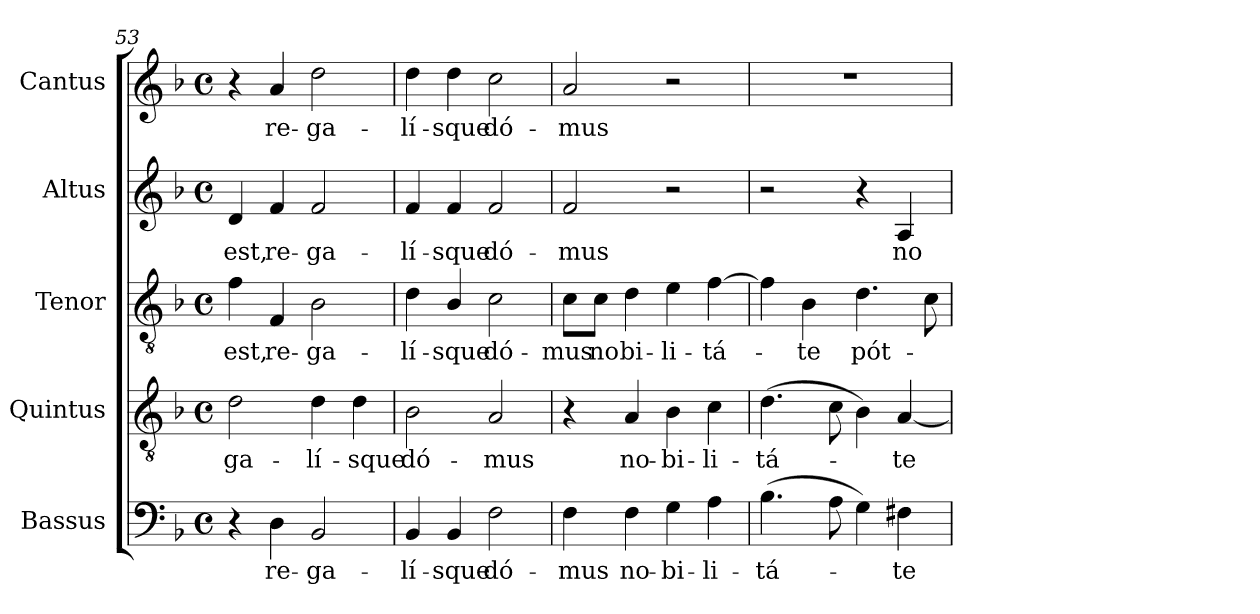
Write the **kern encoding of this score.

**kern	**text	**kern	**text	**kern	**text	**kern	**text	**kern	**text
*part5	*part5	*part4	*part4	*part3	*part3	*part2	*part2	*part1	*part1
*staff5	*staff5	*staff4	*staff4	*staff3	*staff3	*staff2	*staff2	*staff1	*staff1
*I"Bassus	*	*I"Quintus	*	*I"Tenor	*	*I"Altus	*	*I"Cantus	*
*I'Bass.	*	*	*	*I'Ten.	*	*I'Alt.	*	*I'Cant.	*
*clefF4	*	*clefGv2	*	*clefGv2	*	*clefG2	*	*clefG2	*
*	*	*ITrd7c12	*	*ITrd7c12	*	*	*	*	*
*k[b-]	*	*k[b-]	*	*k[b-]	*	*k[b-]	*	*k[b-]	*
*F:	*	*F:	*	*F:	*	*F:	*	*F:	*
*M4/4	*	*M4/4	*	*M4/4	*	*M4/4	*	*M4/4	*
*met(c)	*	*met(c)	*	*met(c)	*	*met(c)	*	*met(c)	*
=53	=53	=53	=53	=53	=53	=53	=53	=53	=53
!	!	!	!LO:LY:b:color=#000000	!	!	!	!	!	!
!	!	!	!	!	!LO:LY:b:color=#000000	!	!	!	!
!	!	!	!	!	!	!	!LO:LY:b:color=#000000	!	!
4r	.	2Di\	-ga-	4Fi\	-est,	4di/	-est,	4r	.
!	!LO:LY:b:color=#000000	!	!	!	!	!	!	!	!
!	!	!	!	!	!LO:LY:b:color=#000000	!	!	!	!
!	!	!	!	!	!	!	!LO:LY:b:color=#000000	!	!
!	!	!	!	!	!	!	!	!	!LO:LY:b:color=#000000
4Di\	re-	.	.	4FFi/	re-	4fi/	re-	4ai/	re-
!	!LO:LY:b:color=#000000	!	!	!	!	!	!	!	!
!	!	!	!LO:LY:b:color=#000000	!	!	!	!	!	!
!	!	!	!	!	!LO:LY:b:color=#000000	!	!	!	!
!	!	!	!	!	!	!	!LO:LY:b:color=#000000	!	!
!	!	!	!	!	!	!	!	!	!LO:LY:b:color=#000000
2BB-i/	-ga-	4Di\	-lí-	2BB-i\	-ga-	2fi/	-ga-	2ddi\	-ga-
!	!	!	!LO:LY:b:color=#000000	!	!	!	!	!	!
.	.	4Di\	-sque	.	.	.	.	.	.
=54	=54	=54	=54	=54	=54	=54	=54	=54	=54
!	!LO:LY:b:color=#000000	!	!	!	!	!	!	!	!
!	!	!	!LO:LY:b:color=#000000	!	!	!	!	!	!
!	!	!	!	!	!LO:LY:b:color=#000000	!	!	!	!
!	!	!	!	!	!	!	!LO:LY:b:color=#000000	!	!
!	!	!	!	!	!	!	!	!	!LO:LY:b:color=#000000
4BB-i/	-lí-	2BB-i\	dó-	4Di\	-lí-	4fi/	-lí-	4ddi\	-lí-
!	!LO:LY:b:color=#000000	!	!	!	!	!	!	!	!
!	!	!	!	!	!LO:LY:b:color=#000000	!	!	!	!
!	!	!	!	!	!	!	!LO:LY:b:color=#000000	!	!
!	!	!	!	!	!	!	!	!	!LO:LY:b:color=#000000
4BB-i/	-sque	.	.	4BB-i/	-sque	4fi/	-sque	4ddi\	-sque
!	!LO:LY:b:color=#000000	!	!	!	!	!	!	!	!
!	!	!	!LO:LY:b:color=#000000	!	!	!	!	!	!
!	!	!	!	!	!LO:LY:b:color=#000000	!	!	!	!
!	!	!	!	!	!	!	!LO:LY:b:color=#000000	!	!
!	!	!	!	!	!	!	!	!	!LO:LY:b:color=#000000
2Fi\	dó-	2AAi/	-mus	2Ci\	dó-	2fi/	dó-	2cci\	dó-
=55	=55	=55	=55	=55	=55	=55	=55	=55	=55
!	!LO:LY:b:color=#000000	!	!	!	!	!	!	!	!
!	!	!	!	!	!LO:LY:b:color=#000000	!	!	!	!
!	!	!	!	!	!	!	!LO:LY:b:color=#000000	!	!
!	!	!	!	!	!	!	!	!	!LO:LY:b:color=#000000
4Fi\	-mus	4r	.	8Ci\L	-mus	2fi/	-mus	2ai/	-mus
!	!	!	!	!	!LO:LY:b:color=#000000	!	!	!	!
.	.	.	.	8Ci\J	no	.	.	.	.
!	!LO:LY:b:color=#000000	!	!	!	!	!	!	!	!
!	!	!	!LO:LY:b:color=#000000	!	!	!	!	!	!
!	!	!	!	!	!LO:LY:b:color=#000000	!	!	!	!
4Fi\	no-	4AAi/	no-	4Di\	bi-	.	.	.	.
!	!LO:LY:b:color=#000000	!	!	!	!	!	!	!	!
!	!	!	!LO:LY:b:color=#000000	!	!	!	!	!	!
!	!	!	!	!	!LO:LY:b:color=#000000	!	!	!	!
4Gi\	-bi-	4BB-i\	-bi-	4Ei\	-li-	2r	.	2r	.
!	!LO:LY:b:color=#000000	!	!	!	!	!	!	!	!
!	!	!	!LO:LY:b:color=#000000	!	!	!	!	!	!
!	!	!	!	!	!LO:LY:b:color=#000000	!	!	!	!
4Ai\	-li-	4Ci\	-li-	[4Fi\	-tá-	.	.	.	.
=56	=56	=56	=56	=56	=56	=56	=56	=56	=56
!	!LO:LY:b:color=#000000	!	!	!	!	!	!	!	!
!	!	!	!LO:LY:b:color=#000000	!	!	!	!	!	!
(4.B-i\	-tá-	(4.Di\	-tá-	4Fi\]	.	2r	.	1r	.
!	!	!	!	!	!LO:LY:b:color=#000000	!	!	!	!
.	.	.	.	4BB-i\	-te	.	.	.	.
8Ai\	.	8Ci\	.	.	.	.	.	.	.
!	!	!	!	!	!LO:LY:b:color=#000000	!	!	!	!
4Gi\)	.	4BB-i\)	.	4.Di\	pót-	4r	.	.	.
!	!LO:LY:b:color=#000000	!	!	!	!	!	!	!	!
!	!	!	!LO:LY:b:color=#000000	!	!	!	!	!	!
!	!	!	!	!	!	!	!LO:LY:b:color=#000000	!	!
4F#Xi\	-te	[4AAi/	-te	.	.	4Ai/	no-	.	.
.	.	.	.	8Ci\	.	.	.	.	.
=	=	=	=	=	=	=	=	=	=
*-	*-	*-	*-	*-	*-	*-	*-	*-	*-
